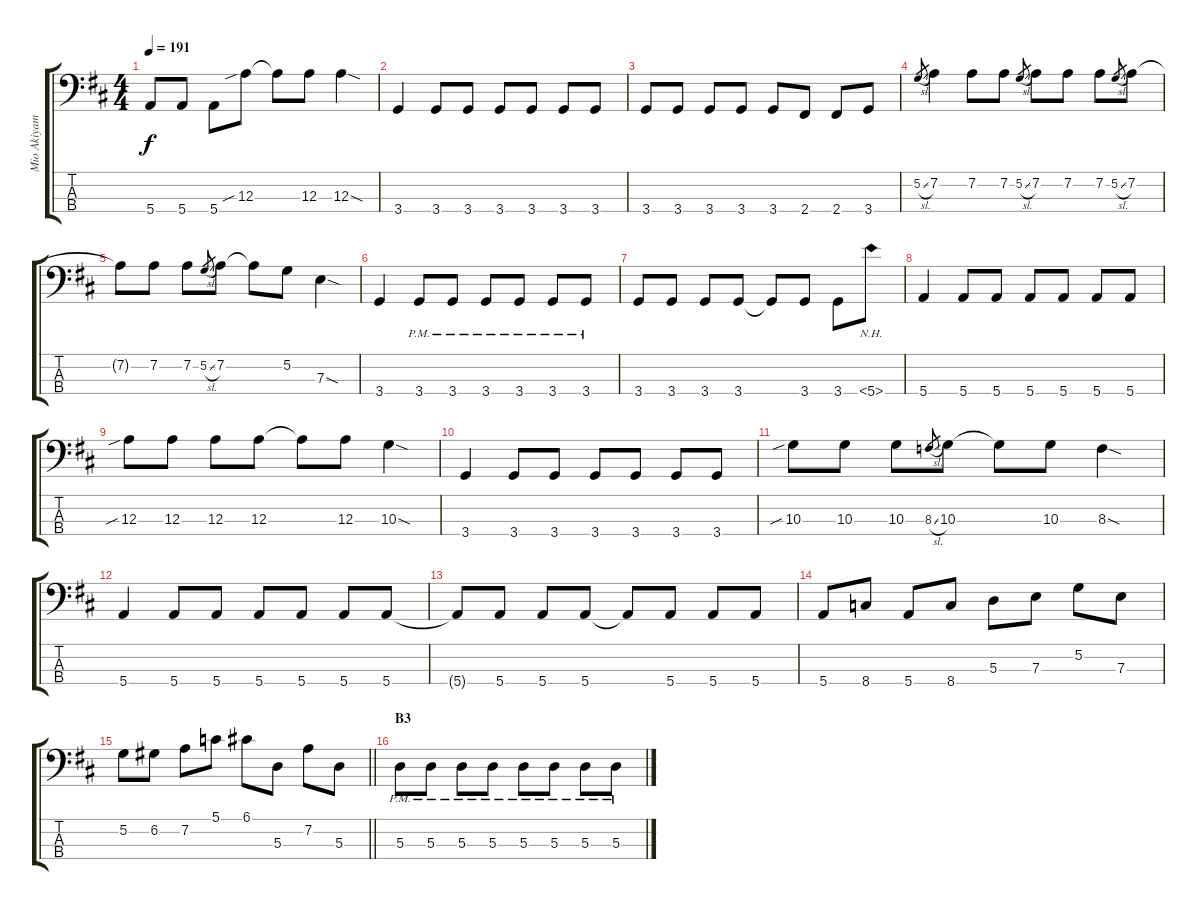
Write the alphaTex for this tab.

\track ("Mio Akiyama" "Mio Akiyam") {instrument electricbasspick}
\staff {score tabs}
\tuning (G2 D2 A1 E1) {hide}
\ts (4 4)
\tempo 191
\clef f4
\ks d
5.4.8{dy f} 5.4.8 5.4.8 12.3{sib}.8 12.3{t}.8 12.3.8 12.3{sod}.4 |
3.4.4 3.4.8 3.4.8 3.4.8 3.4.8 3.4.8 3.4.8 |
3.4.8 3.4.8 3.4.8 3.4.8 3.4.8 2.4.8 2.4.8 3.4.8 |
5.2{sl}.8{gr} 7.2.4 7.2.8 7.2.8 5.2{sl}.8{gr} 7.2.8 7.2.8 7.2.8 5.2{sl}.8{gr} 7.2.8 |
7.2{t}.8 7.2.8 7.2.8 5.2{sl}.8{gr} 7.2.8 7.2{t}.8 5.2.8 7.3{sod}.4 |
3.4.4 3.4{pm}.8 3.4{pm}.8 3.4{pm}.8 3.4{pm}.8 3.4{pm}.8 3.4{pm}.8 |
3.4.8 3.4.8 3.4.8 3.4.8 3.4{t}.8 3.4.8 3.4.8 5.4{nh}.8 |
5.4.4 5.4.8 5.4.8 5.4.8 5.4.8 5.4.8 5.4.8 |
12.3{sib}.8 12.3.8 12.3.8 12.3.8 12.3{t}.8 12.3.8 10.3{sod}.4 |
3.4.4 3.4.8 3.4.8 3.4.8 3.4.8 3.4.8 3.4.8 |
10.3{sib}.8 10.3.8 10.3.8 8.3{sl}.8{gr} 10.3.8 10.3{t}.8 10.3.8 8.3{sod}.4 |
5.4.4 5.4.8 5.4.8 5.4.8 5.4.8 5.4.8 5.4.8 |
5.4{t}.8 5.4.8 5.4.8 5.4.8 5.4{t}.8 5.4.8 5.4.8 5.4.8 |
5.4.8 8.4.8 5.4.8 8.4.8 5.3.8 7.3.8 5.2.8 7.3.8 |
\barLineRight lightlight
5.2.8 6.2.8 7.2.8 5.1.8 6.1.8 5.3.8 7.2.8 5.3.8 |
\section ("" "B3")
5.3{pm}.8 5.3{pm}.8 5.3{pm}.8 5.3{pm}.8 5.3{pm}.8 5.3{pm}.8 5.3{pm}.8 5.3{pm}.8
